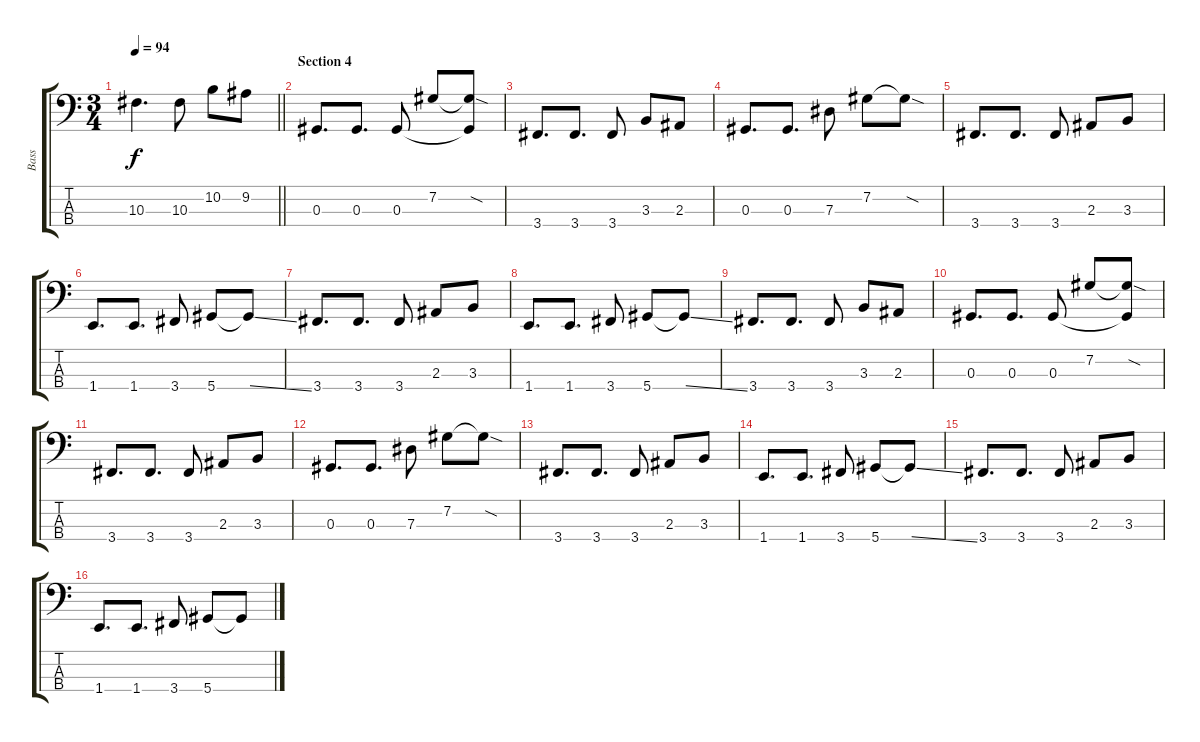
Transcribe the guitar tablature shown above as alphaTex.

\track ("Bass" "Bass") {instrument electricbassfinger}
\staff {score tabs}
\tuning (Gb2 Db2 Ab1 Eb1) {hide}
\ts (3 4)
\tempo 94
\clef f4
\barLineRight lightlight
\ks c
10.3.4{d dy f} 10.3.8 10.2.8 9.2.8 |
\section ("" "Section 4")
0.3.8{d} 0.3.8{d} 0.3.8 7.2.8 (7.2{sod t} 0.3{t}).8 |
3.4.8{d} 3.4.8{d} 3.4.8 3.3.8 2.3.8 |
0.3.8{d} 0.3.8{d} 7.3.8 7.2.8 7.2{sod t}.8 |
3.4.8{d} 3.4.8{d} 3.4.8 2.3.8 3.3.8 |
1.4.8{d} 1.4.8{d} 3.4.8 5.4.8 5.4{ss t}.8 |
3.4.8{d} 3.4.8{d} 3.4.8 2.3.8 3.3.8 |
1.4.8{d} 1.4.8{d} 3.4.8 5.4.8 5.4{ss t}.8 |
3.4.8{d} 3.4.8{d} 3.4.8 3.3.8 2.3.8 |
0.3.8{d} 0.3.8{d} 0.3.8 7.2.8 (7.2{sod t} 0.3{t}).8 |
3.4.8{d} 3.4.8{d} 3.4.8 2.3.8 3.3.8 |
0.3.8{d} 0.3.8{d} 7.3.8 7.2.8 7.2{sod t}.8 |
3.4.8{d} 3.4.8{d} 3.4.8 2.3.8 3.3.8 |
1.4.8{d} 1.4.8{d} 3.4.8 5.4.8 5.4{ss t}.8 |
3.4.8{d} 3.4.8{d} 3.4.8 2.3.8 3.3.8 |
1.4.8{d} 1.4.8{d} 3.4.8 5.4.8 5.4{ss t}.8
